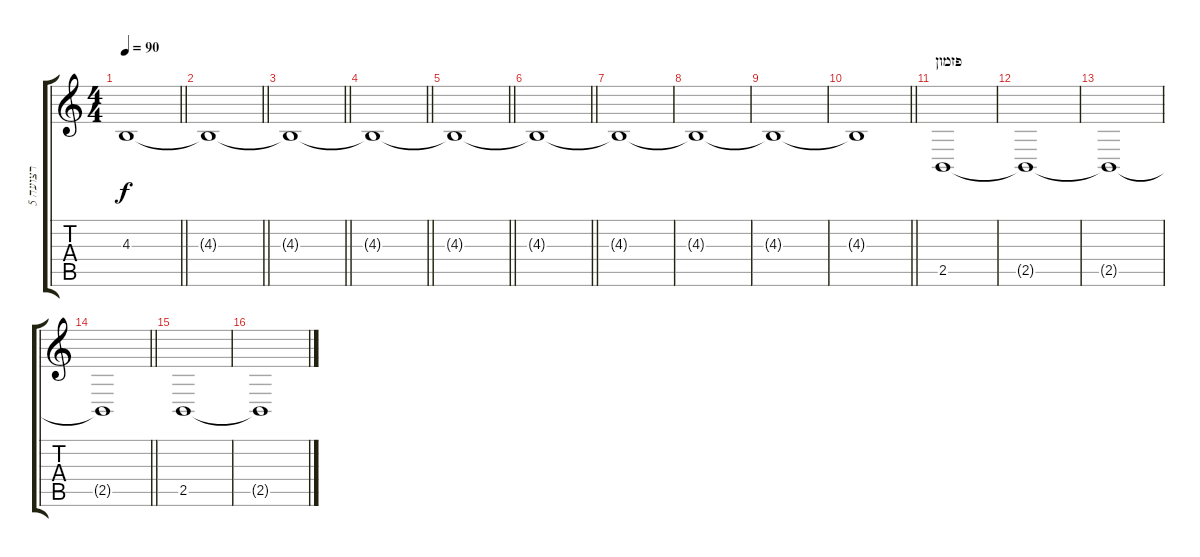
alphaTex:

\track ("רצועה 5" "רצועה 5") {instrument fx7echoes}
\staff {score tabs}
\tuning (E4 B3 G3 D3 A2 E2) {hide}
\ts (4 4)
\tempo 90
\clef g2
\barLineRight lightlight
\ks c
4.3{t}.1{dy f} |
\barLineRight lightlight
4.3{t}.1 |
\barLineRight lightlight
4.3{t}.1 |
\barLineRight lightlight
4.3{t}.1 |
\barLineRight lightlight
4.3{t}.1 |
\barLineRight lightlight
4.3{t}.1 |
4.3{t}.1 |
4.3{t}.1 |
4.3{t}.1 |
\barLineRight lightlight
4.3{t}.1 |
\section ("" "פזמון")
2.5.1 |
2.5{t}.1 |
2.5{t}.1 |
\barLineRight lightlight
2.5{t}.1 |
2.5.1 |
2.5{t}.1
